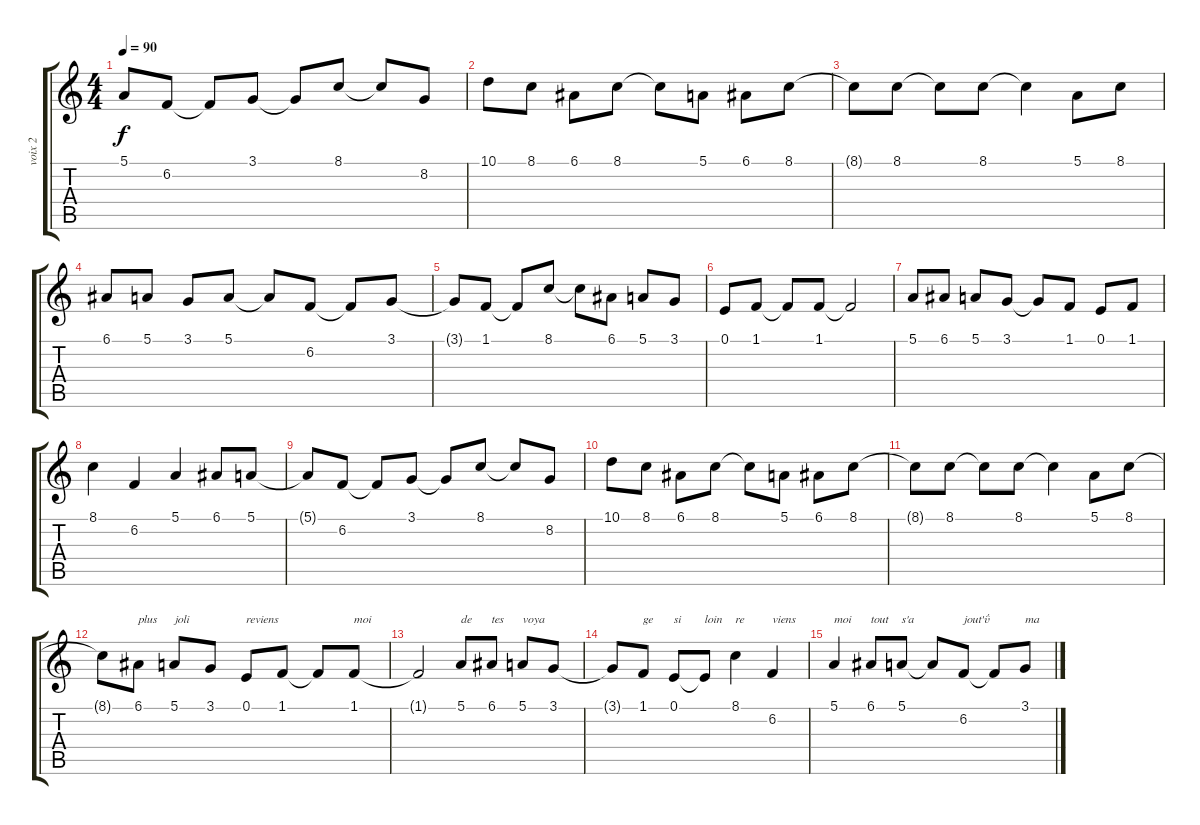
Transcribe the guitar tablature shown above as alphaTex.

\track ("voix 2" "voix 2") {instrument viola}
\staff {score tabs}
\tuning (E4 B3 G3 D3 A2 E2) {hide}
\ts (4 4)
\tempo 90
\clef g2
\ks c
5.1{t}.8{dy f} 6.2.8 6.2{t}.8 3.1.8 3.1{t}.8 8.1.8 8.1{t}.8 8.2.8 |
10.1.8 8.1.8 6.1.8 8.1.8 8.1{t}.8 5.1.8 6.1.8 8.1.8 |
8.1{t}.8 8.1.8 8.1{t}.8 8.1.8 8.1{t}.4 5.1.8 8.1.8 |
6.1.8 5.1.8 3.1.8 5.1.8 5.1{t}.8 6.2.8 6.2{t}.8 3.1.8 |
3.1{t}.8 1.1.8 1.1{t}.8 8.1.8 8.1{t}.8 6.1.8 5.1.8 3.1.8 |
0.1.8 1.1.8 1.1{t}.8 1.1.8 1.1{t}.2 |
5.1.8 6.1.8 5.1.8 3.1.8 3.1{t}.8 1.1.8 0.1.8 1.1.8 |
8.1.4 6.2.4 5.1.4 6.1.8 5.1.8 |
5.1{t}.8 6.2.8 6.2{t}.8 3.1.8 3.1{t}.8 8.1.8 8.1{t}.8 8.2.8 |
10.1.8 8.1.8 6.1.8 8.1.8 8.1{t}.8 5.1.8 6.1.8 8.1.8 |
8.1{t}.8 8.1.8 8.1{t}.8 8.1.8 8.1{t}.4 5.1.8 8.1.8 |
8.1{t}.8 6.1.8{txt "plus"} 5.1.8{txt "joli"} 3.1.8 0.1.8{txt "reviens"} 1.1.8 1.1{t}.8 1.1.8{txt "moi"} |
1.1{t}.2 5.1.8{txt "de"} 6.1.8{txt "tes"} 5.1.8{txt "voya"} 3.1.8 |
3.1{t}.8 1.1.8{txt "ge"} 0.1.8{txt "si"} 0.1{t}.8{txt "loin"} 8.1.4{txt "re"} 6.2.4{txt "viens"} |
5.1.4{txt "moi"} 6.1.8{txt "tout"} 5.1.8{txt "s'a"} 5.1{t}.8 6.2.8{txt "jout'ΰ"} 6.2{t}.8 3.1.8{txt "ma"}
